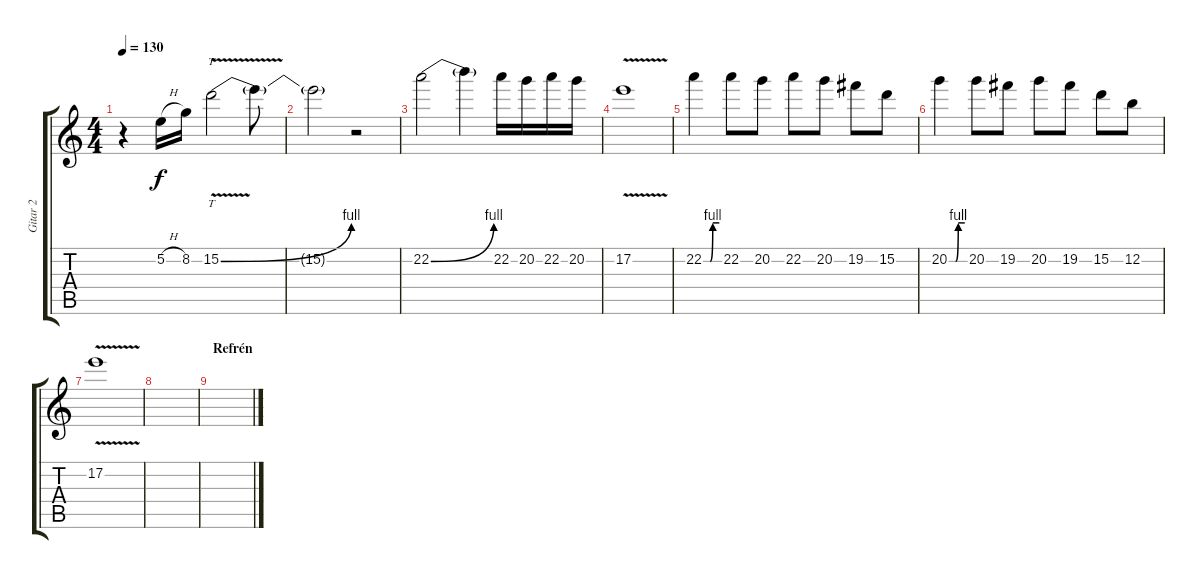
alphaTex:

\track ("Gitar 2" "Gitar 2") {instrument distortionguitar}
\staff {score tabs}
\tuning (E4 B3 G3 D3 A2 E2) {hide}
\ts (4 4)
\tempo 130
\clef g2
\ks c
r.4{dy f} 5.2{h}.16{volume 16} 8.2.16 15.2{be (bend 0 0 60 4) v}.2{tt} 15.2{t}.8 |
15.2{t}.2 r.2 |
22.2{be (bend 0 0 60 4)}.2 22.2{t}.4 22.2.16 20.2.16 22.2.16 20.2.16 |
17.2{v}.1 |
22.2{be (custom 0 0 25 0 35 4 60 4)}.4 22.2.8 20.2.8 22.2.8 20.2.8 19.2.8 15.2.8 |
20.2{be (custom 0 0 25 0 35 4 60 4)}.4 20.2.8 19.2.8 20.2.8 19.2.8 15.2.8 12.2.8 |
17.2{v}.1 |
|
\section ("" "Refrén")
